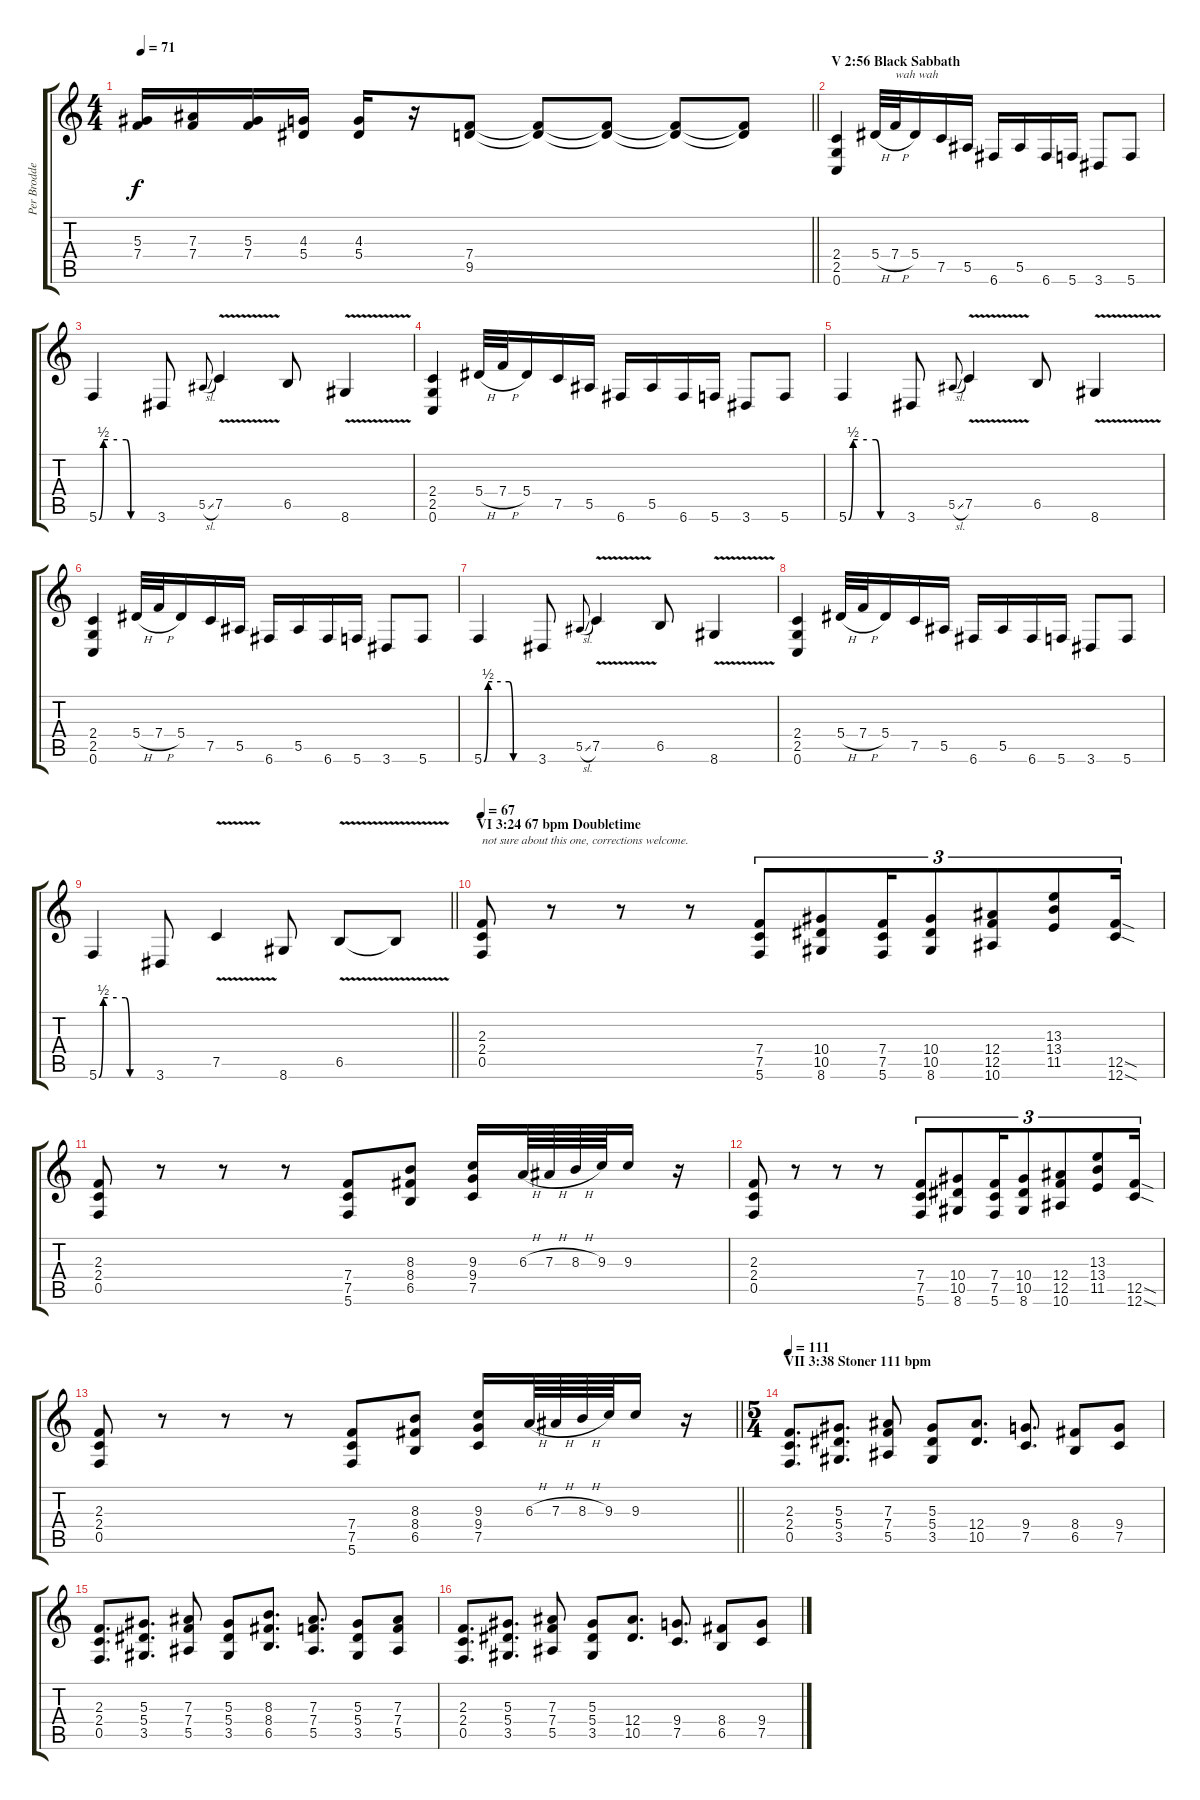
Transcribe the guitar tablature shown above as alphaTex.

\track ("Per Broddesson (Guitar) C-Tuning" "Per Brodde") {instrument acousticguitarsteel}
\staff {score tabs}
\tuning (C4 G3 Eb3 Bb2 F2 C2) {hide}
\ts (4 4)
\tempo 71
\clef g2
\barLineRight lightlight
\ks c
(5.3 7.4).16{dy f} (7.3 7.4).16 (5.3 7.4).16 (4.3 5.4).16 (4.3 5.4).16 r.16 (7.4 9.5).8 (7.4{t} 9.5{t}).8 (7.4{t} 9.5{t}).8 (7.4{t} 9.5{t}).8 (7.4{t} 9.5{t}).8 |
\section ("" "V 2:56 Black Sabbath")
(2.4 2.5 0.6).4{instrument overdrivenguitar} 5.4{h}.32 7.4{h}.32{txt "wah wah"} 5.4.16 7.5.16 5.5.16 6.6.16 5.5.16 6.6.16 5.6.16 3.6.8 5.6.8 |
5.6{be (custom 0 0 5 2 10 2 20 2 30 2 35 0 60 0)}.4 3.6.8 5.5{sl}.8{gr onbeat} 7.5{v}.4 6.5.8 8.6{v}.4 |
(2.4 2.5 0.6).4 5.4{h}.32 7.4{h}.32 5.4.16 7.5.16 5.5.16 6.6.16 5.5.16 6.6.16 5.6.16 3.6.8 5.6.8 |
5.6{be (custom 0 0 5 2 10 2 20 2 30 2 35 0 60 0)}.4 3.6.8 5.5{sl}.8{gr onbeat} 7.5{v}.4 6.5.8 8.6{v}.4 |
(2.4 2.5 0.6).4 5.4{h}.32 7.4{h}.32 5.4.16 7.5.16 5.5.16 6.6.16 5.5.16 6.6.16 5.6.16 3.6.8 5.6.8 |
5.6{be (custom 0 0 5 2 10 2 20 2 30 2 35 0 60 0)}.4 3.6.8 5.5{sl}.8{gr onbeat} 7.5{v}.4 6.5.8 8.6{v}.4 |
(2.4 2.5 0.6).4 5.4{h}.32 7.4{h}.32 5.4.16 7.5.16 5.5.16 6.6.16 5.5.16 6.6.16 5.6.16 3.6.8 5.6.8 |
\barLineRight lightlight
5.6{be (custom 0 0 5 2 10 2 20 2 30 2 35 0 60 0)}.4 3.6.8 7.5{v}.4 8.6.8 6.5{v}.8 6.5{t}.8 |
\section ("" "VI 3:24 67 bpm Doubletime")
\tempo 67
(2.3 2.4 0.5).8{txt "not sure about this one, corrections welcome."} r.8 r.8 r.8 (7.4 7.5 5.6).8{tu (3 2)} (10.4 10.5 8.6).8{tu (3 2)} (7.4 7.5 5.6).16{tu (3 2)} (10.4 10.5 8.6).8{tu (3 2)} (12.4 12.5 10.6).8{tu (3 2)} (13.3 13.4 11.5).8{tu (3 2)} (12.5{sod} 12.6{sod}).16{tu (3 2)} |
(2.3 2.4 0.5).8 r.8 r.8 r.8 (7.4 7.5 5.6).8 (8.3 8.4 6.5).8 (9.3 9.4 7.5).16 6.3{h}.64 7.3{h}.64 8.3{h}.64 9.3.64 9.3.16 r.16 |
(2.3 2.4 0.5).8 r.8 r.8 r.8 (7.4 7.5 5.6).8{tu (3 2)} (10.4 10.5 8.6).8{tu (3 2)} (7.4 7.5 5.6).16{tu (3 2)} (10.4 10.5 8.6).8{tu (3 2)} (12.4 12.5 10.6).8{tu (3 2)} (13.3 13.4 11.5).8{tu (3 2)} (12.5{sod} 12.6{sod}).16{tu (3 2)} |
\barLineRight lightlight
(2.3 2.4 0.5).8 r.8 r.8 r.8 (7.4 7.5 5.6).8 (8.3 8.4 6.5).8 (9.3 9.4 7.5).16 6.3{h}.64 7.3{h}.64 8.3{h}.64 9.3.64 9.3.16 r.16 |
\ts (5 4)
\section ("" "VII 3:38 Stoner 111 bpm")
\tempo 111
(2.3 2.4 0.5).8{d} (5.3 5.4 3.5).8{d} (7.3 7.4 5.5).8 (5.3 5.4 3.5).8 (12.4 10.5).8{d} (9.4 7.5).8{d} (8.4 6.5).8 (9.4 7.5).8 |
(2.3 2.4 0.5).8{d} (5.3 5.4 3.5).8{d} (7.3 7.4 5.5).8 (5.3 5.4 3.5).8 (8.3 8.4 6.5).8{d} (7.3 7.4 5.5).8{d} (5.3 5.4 3.5).8 (7.3 7.4 5.5).8 |
(2.3 2.4 0.5).8{d} (5.3 5.4 3.5).8{d} (7.3 7.4 5.5).8 (5.3 5.4 3.5).8 (12.4 10.5).8{d} (9.4 7.5).8{d} (8.4 6.5).8 (9.4 7.5).8
